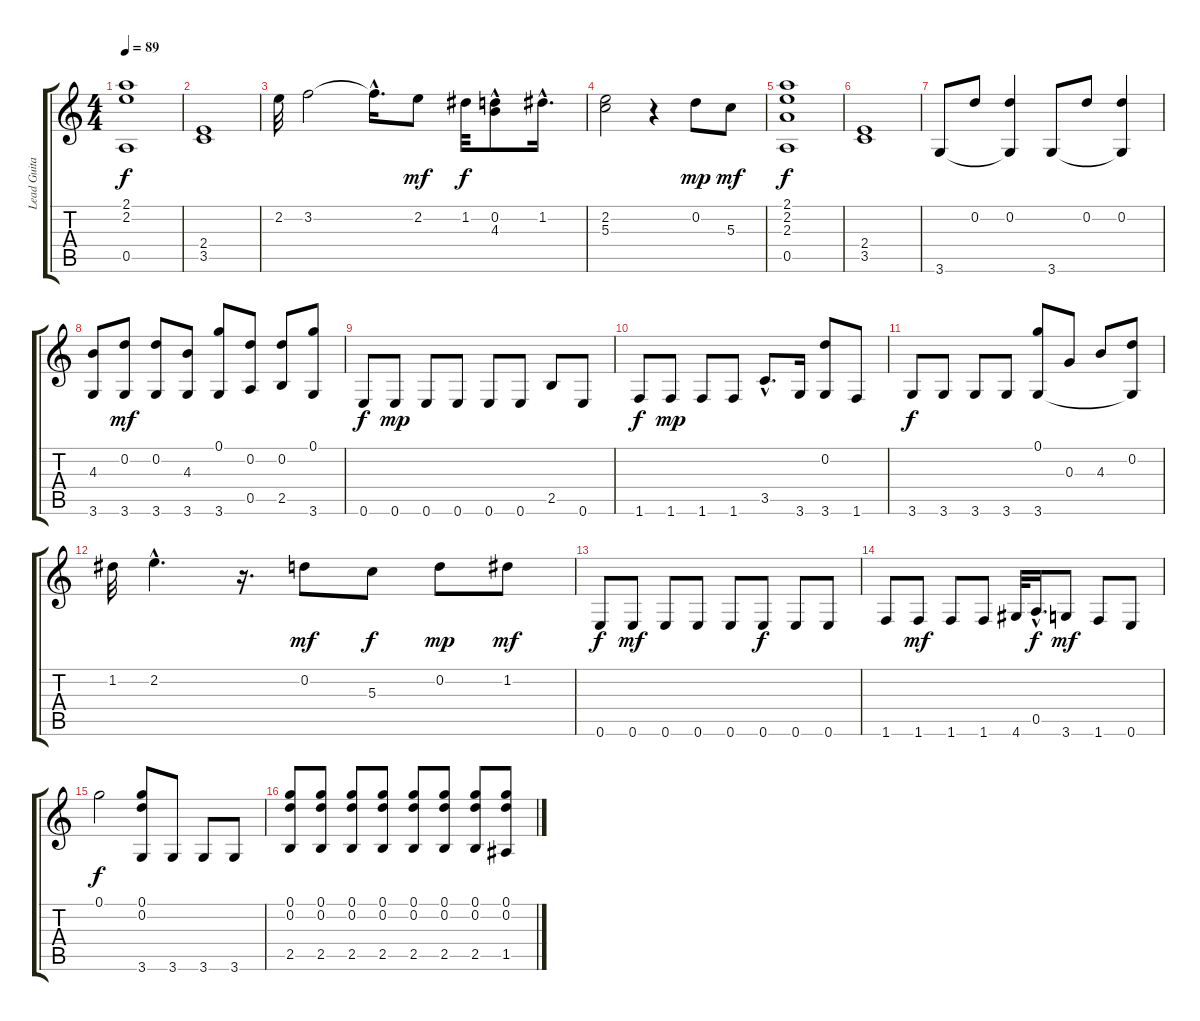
\track ("Lead Guitar" "Lead Guita") {instrument acousticguitarnylon}
\staff {score tabs}
\tuning (G4 D4 G3 D3 A2 E2) {hide}
\ts (4 4)
\tempo 89
\clef g2
\ks c
(2.1 2.2 0.5).1{dy f} |
(2.4 3.5).1 |
2.2.32 3.2.2 3.2{hac t}.16{d} 2.2.8{dy mf} 1.2.32{dy f} (0.2{hac} 4.3{hac}).8 1.2{hac}.16{d} |
(2.2 5.3).2 r.4 0.2.8{dy mp} 5.3.8{dy mf} |
(2.1 2.2 2.3 0.5).1{dy f} |
(2.4 3.5).1 |
3.6.8 0.2.8 (0.2 3.6{t}).4 3.6.8 0.2.8 (0.2 3.6{t}).4 |
(4.3 3.6).8 (0.2 3.6).8{dy mf} (0.2 3.6).8 (4.3 3.6).8 (0.1 3.6).8 (0.2 0.5).8 (0.2 2.5).8 (0.1 3.6).8 |
0.6.8{dy f} 0.6.8{dy mp} 0.6.8 0.6.8 0.6.8 0.6.8 2.5.8 0.6.8 |
1.6.8{dy f} 1.6.8{dy mp} 1.6.8 1.6.8 3.5{hac}.8{d} 3.6.16 (0.2 3.6).8 1.6.8 |
3.6.8{dy f} 3.6.8 3.6.8 3.6.8 (0.1 3.6).8 0.3.8 4.3.8 (0.2 3.6{t}).8 |
1.2.32 2.2{hac}.4{d} r.16{d} 0.2.8{dy mf} 5.3.8{dy f} 0.2.8{dy mp} 1.2.8{dy mf} |
0.6.8{dy f} 0.6.8{dy mf} 0.6.8 0.6.8 0.6.8 0.6.8{dy f} 0.6.8 0.6.8 |
1.6.8 1.6.8{dy mf} 1.6.8 1.6.8 4.6.32 0.5{hac}.16{d dy f} 3.6.8{dy mf} 1.6.8 0.6.8 |
0.1.2{dy f} (0.1 0.2 3.6).8 3.6.8 3.6.8 3.6.8 |
(0.1 0.2 2.5).8 (0.1 0.2 2.5).8 (0.1 0.2 2.5).8 (0.1 0.2 2.5).8 (0.1 0.2 2.5).8 (0.1 0.2 2.5).8 (0.1 0.2 2.5).8 (0.1 0.2 1.5).8
